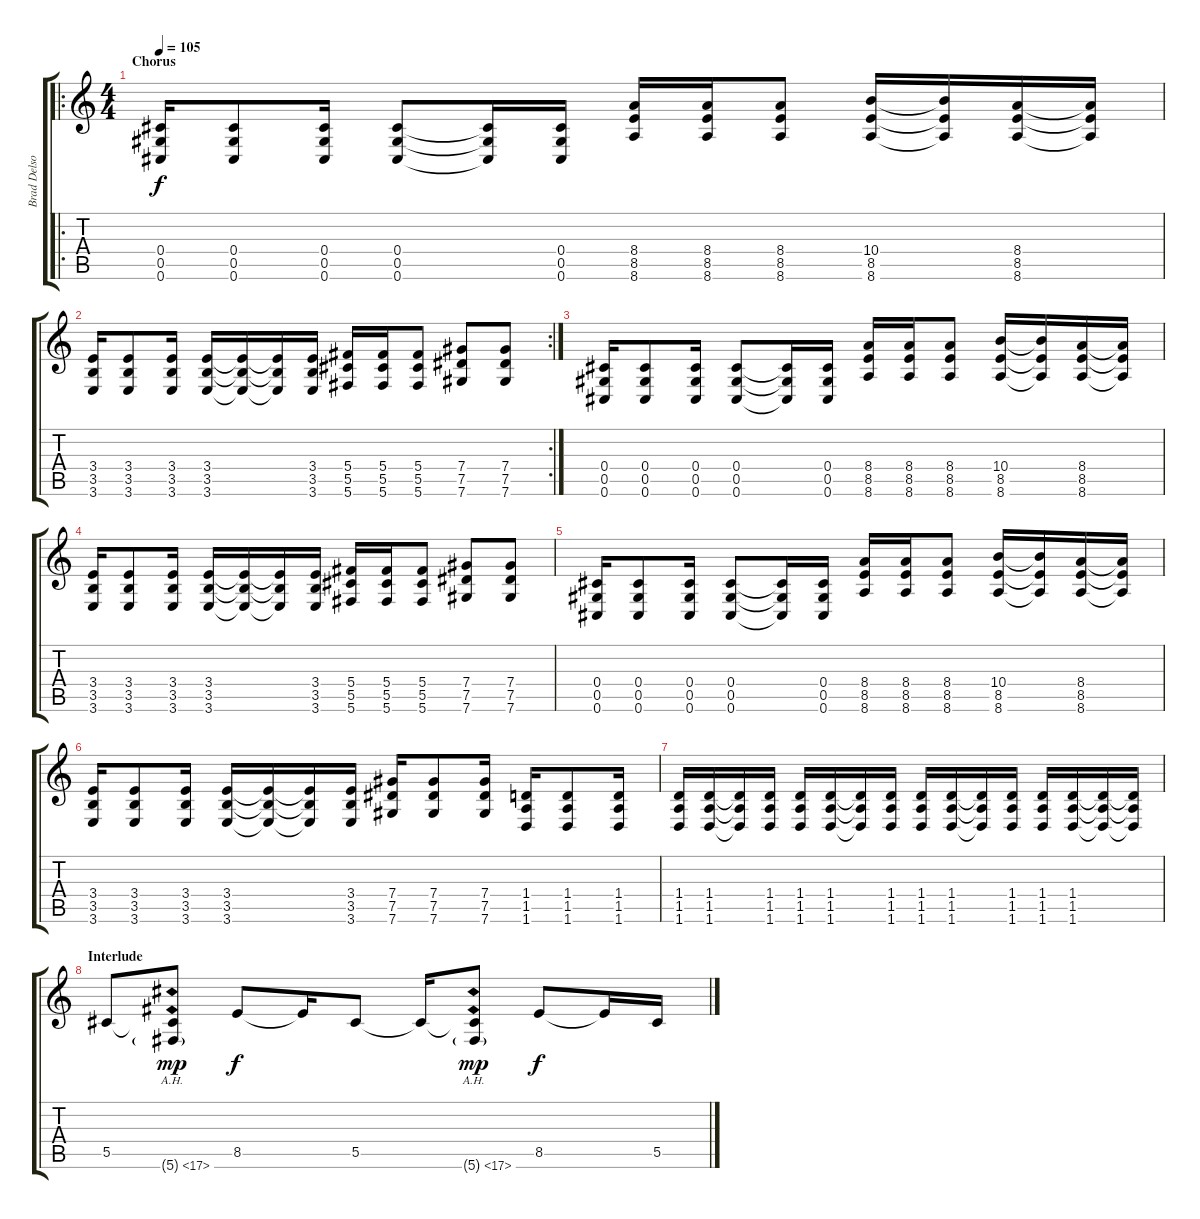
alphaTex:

\track ("Brad Delson" "Brad Delso") {instrument distortionguitar}
\staff {score tabs}
\tuning (Eb4 Bb3 Gb3 Db3 Ab2 Db2) {hide}
\ro
\ts (4 4)
\section ("" "Chorus")
\tempo 105
\clef g2
\ks c
(0.4 0.5 0.6).16{dy f} (0.4 0.5 0.6).8 (0.4 0.5 0.6).16 (0.4 0.5 0.6).8 (0.4{t} 0.5{t} 0.6{t}).16 (0.4 0.5 0.6).16 (8.4 8.5 8.6).16 (8.4 8.5 8.6).16 (8.4 8.5 8.6).8 (10.4 8.5 8.6).16 (10.4{t} 8.5{t} 8.6{t}).16 (8.4 8.5 8.6).16 (8.4{t} 8.5{t} 8.6{t}).16 |
\rc 2
(3.4 3.5 3.6).16 (3.4 3.5 3.6).8 (3.4 3.5 3.6).16 (3.4 3.5 3.6).16 (3.4{t} 3.5{t} 3.6{t}).16 (3.4{t} 3.5{t} 3.6{t}).16 (3.4 3.5 3.6).16 (5.4 5.5 5.6).16 (5.4 5.5 5.6).16 (5.4 5.5 5.6).8 (7.4 7.5 7.6).8 (7.4 7.5 7.6).8 |
(0.4 0.5 0.6).16 (0.4 0.5 0.6).8 (0.4 0.5 0.6).16 (0.4 0.5 0.6).8 (0.4{t} 0.5{t} 0.6{t}).16 (0.4 0.5 0.6).16 (8.4 8.5 8.6).16 (8.4 8.5 8.6).16 (8.4 8.5 8.6).8 (10.4 8.5 8.6).16 (10.4{t} 8.5{t} 8.6{t}).16 (8.4 8.5 8.6).16 (8.4{t} 8.5{t} 8.6{t}).16 |
(3.4 3.5 3.6).16 (3.4 3.5 3.6).8 (3.4 3.5 3.6).16 (3.4 3.5 3.6).16 (3.4{t} 3.5{t} 3.6{t}).16 (3.4{t} 3.5{t} 3.6{t}).16 (3.4 3.5 3.6).16 (5.4 5.5 5.6).16 (5.4 5.5 5.6).16 (5.4 5.5 5.6).8 (7.4 7.5 7.6).8 (7.4 7.5 7.6).8 |
(0.4 0.5 0.6).16 (0.4 0.5 0.6).8 (0.4 0.5 0.6).16 (0.4 0.5 0.6).8 (0.4{t} 0.5{t} 0.6{t}).16 (0.4 0.5 0.6).16 (8.4 8.5 8.6).16 (8.4 8.5 8.6).16 (8.4 8.5 8.6).8 (10.4 8.5 8.6).16 (10.4{t} 8.5{t} 8.6{t}).16 (8.4 8.5 8.6).16 (8.4{t} 8.5{t} 8.6{t}).16 |
(3.4 3.5 3.6).16 (3.4 3.5 3.6).8 (3.4 3.5 3.6).16 (3.4 3.5 3.6).16 (3.4{t} 3.5{t} 3.6{t}).16 (3.4{t} 3.5{t} 3.6{t}).16 (3.4 3.5 3.6).16 (7.4 7.5 7.6).16 (7.4 7.5 7.6).8 (7.4 7.5 7.6).16 (1.4 1.5 1.6).16 (1.4 1.5 1.6).8 (1.4 1.5 1.6).16 |
(1.4 1.5 1.6).16 (1.4 1.5 1.6).16 (1.4{t} 1.5{t} 1.6{t}).16 (1.4 1.5 1.6).16 (1.4 1.5 1.6).16 (1.4 1.5 1.6).16 (1.4{t} 1.5{t} 1.6{t}).16 (1.4 1.5 1.6).16 (1.4 1.5 1.6).16 (1.4 1.5 1.6).16 (1.4{t} 1.5{t} 1.6{t}).16 (1.4 1.5 1.6).16 (1.4 1.5 1.6).16 (1.4 1.5 1.6).16 (1.4{t} 1.5{t} 1.6{t}).16 (1.4{t} 1.5{t} 1.6{t}).16 |
\section ("" "Interlude")
5.5.8 (5.5{ah 12 t} 5.6{ah 12 g}).8{dy mp} 8.5.8{dy f} 8.5{t}.16 5.5.8 5.5{t}.16 (5.5{ah 12 t} 5.6{ah 12 g}).8{dy mp} 8.5.8{dy f} 8.5{t}.16 5.5.16
